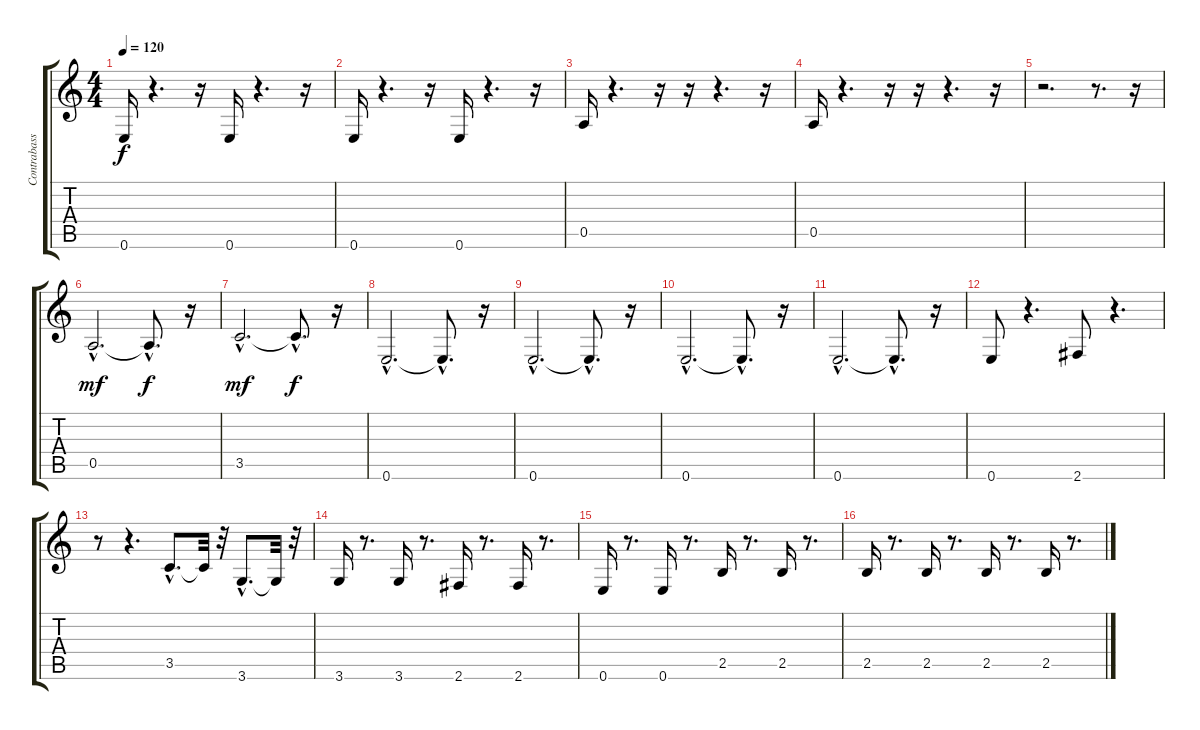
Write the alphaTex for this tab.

\track ("Contrabass" "Contrabass") {instrument contrabass}
\staff {score tabs}
\tuning (E4 B3 G3 D3 A2 E2) {hide}
\ts (4 4)
\tempo 120
\clef g2
\ks c
0.6.16{dy f instrument contrabass} r.4{d} r.16 0.6.16 r.4{d} r.16 |
0.6.16 r.4{d} r.16 0.6.16 r.4{d} r.16 |
0.5.16 r.4{d} r.16 r.16 r.4{d} r.16 |
0.5.16 r.4{d} r.16 r.16 r.4{d} r.16 |
r.2{d} r.8{d} r.16 |
0.5{hac}.2{d dy mf} 0.5{hac t}.8{d dy f} r.16 |
3.5{hac}.2{d dy mf} 3.5{hac t}.8{d dy f} r.16 |
0.6{hac}.2{d} 0.6{hac t}.8{d} r.16 |
0.6{hac}.2{d} 0.6{hac t}.8{d} r.16 |
0.6{hac}.2{d} 0.6{hac t}.8{d} r.16 |
0.6{hac}.2{d} 0.6{hac t}.8{d} r.16 |
0.6.8 r.4{d} 2.6.8 r.4{d} |
r.8 r.4{d} 3.5{hac}.8{d} 3.5{t}.32 r.32 3.6{hac}.8{d} 3.6{t}.32 r.32 |
3.6.16 r.8{d} 3.6.16 r.8{d} 2.6.16 r.8{d} 2.6.16 r.8{d} |
0.6.16 r.8{d} 0.6.16 r.8{d} 2.5.16 r.8{d} 2.5.16 r.8{d} |
2.5.16 r.8{d} 2.5.16 r.8{d} 2.5.16 r.8{d} 2.5.16 r.8{d}
